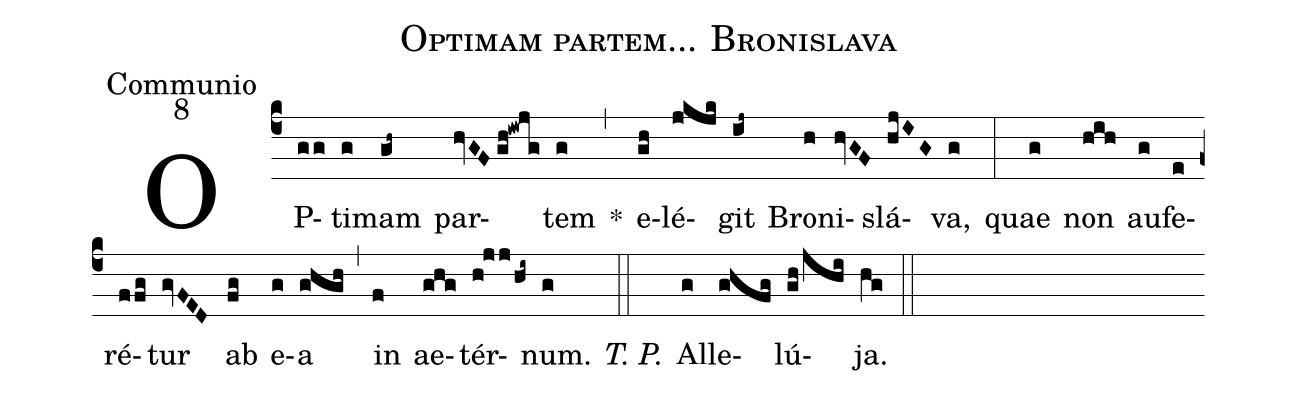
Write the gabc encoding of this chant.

name:Optimam partem... Bronislava;
office-part:Communio;
mode:8;
%%
(c4) OP(gg)ti(g)mam(gh~) par(hvGF//gh!iwjg)tem(g) *(,) e(gh)lé(jkjk)git(ij~) Bro(h)ni(hvGF)slá(hjIG)va,(g) (:) quae(g) non(hih) au(g)fe(e)ré(ffg)tur(gvFED) ab(fg) e(g)a(ghgh) (,) in(f) ae(ghg)tér(h!jj/hi~)num.(g) <i>T. P.</i>(::) Al(g)le(ghfg)lú(gh/jhi)ja.(hg) (::)
